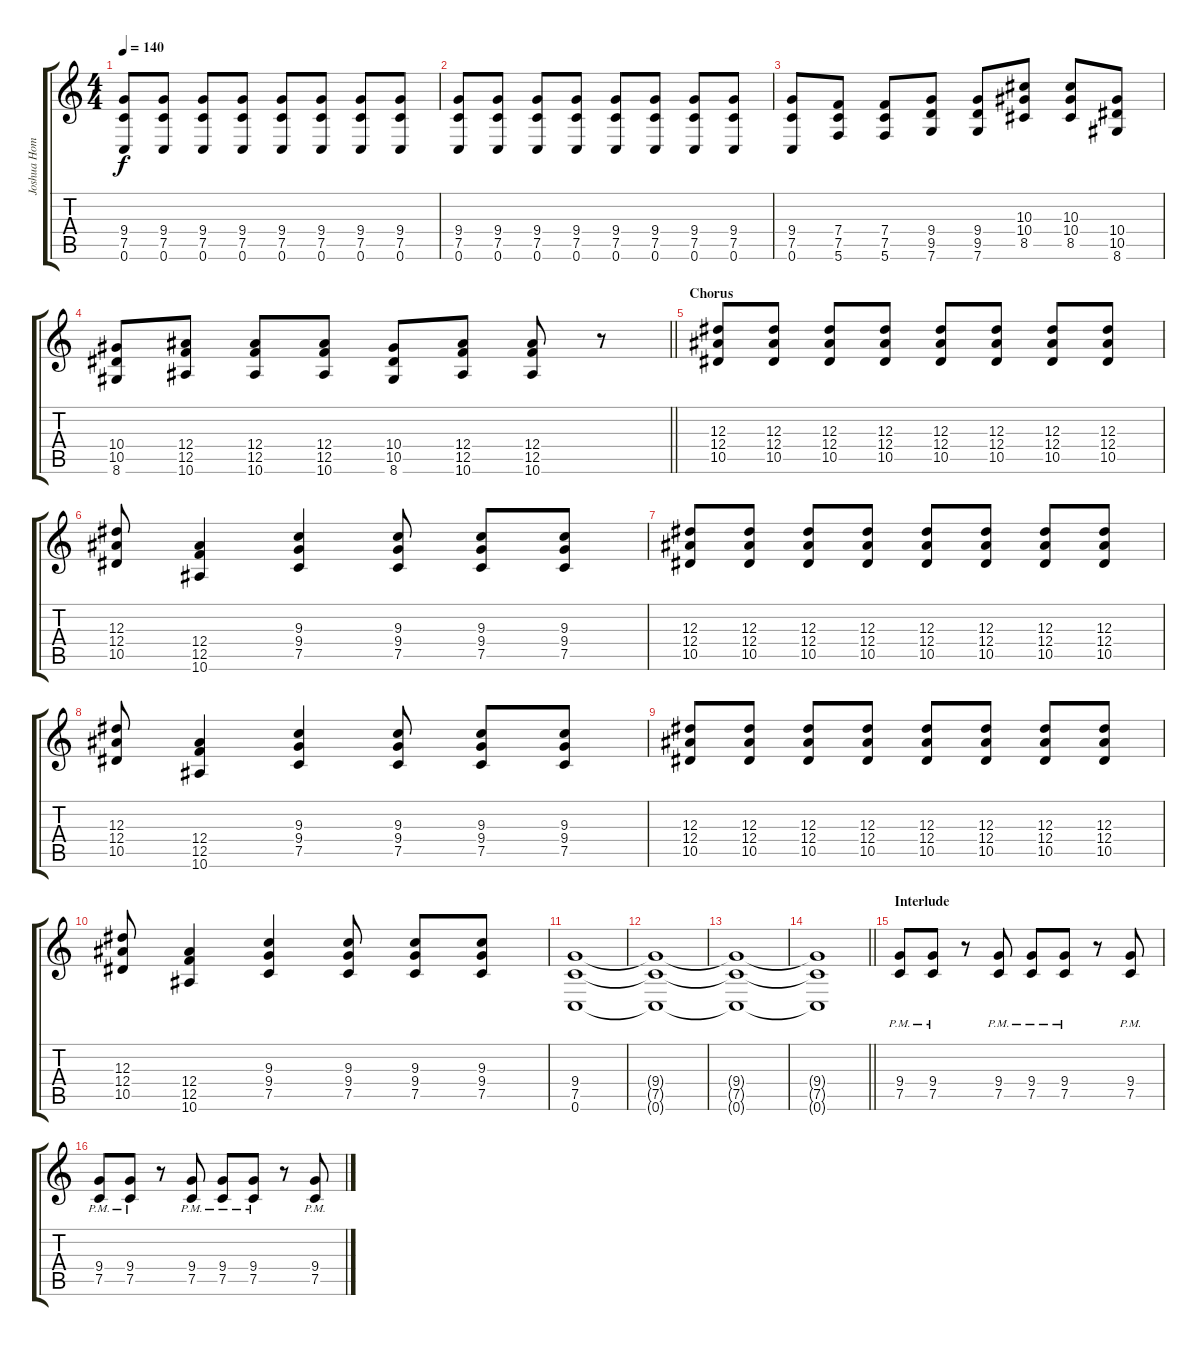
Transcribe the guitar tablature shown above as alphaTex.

\track ("Joshua Homme - Rhythm Guitar" "Joshua Hom") {instrument distortionguitar}
\staff {score tabs}
\tuning (C4 G3 Eb3 Bb2 F2 C2) {hide}
\ts (4 4)
\tempo 140
\clef g2
\ks c
(9.4 7.5 0.6).8{dy f} (9.4 7.5 0.6).8 (9.4 7.5 0.6).8 (9.4 7.5 0.6).8 (9.4 7.5 0.6).8 (9.4 7.5 0.6).8 (9.4 7.5 0.6).8 (9.4 7.5 0.6).8 |
(9.4 7.5 0.6).8 (9.4 7.5 0.6).8 (9.4 7.5 0.6).8 (9.4 7.5 0.6).8 (9.4 7.5 0.6).8 (9.4 7.5 0.6).8 (9.4 7.5 0.6).8 (9.4 7.5 0.6).8 |
(9.4 7.5 0.6).8 (7.4 7.5 5.6).8 (7.4 7.5 5.6).8 (9.4 9.5 7.6).8 (9.4 9.5 7.6).8 (10.3 10.4 8.5).8 (10.3 10.4 8.5).8 (10.4 10.5 8.6).8 |
\barLineRight lightlight
(10.4 10.5 8.6).8 (12.4 12.5 10.6).8 (12.4 12.5 10.6).8 (12.4 12.5 10.6).8 (10.4 10.5 8.6).8 (12.4 12.5 10.6).8 (12.4 12.5 10.6).8 r.8 |
\section ("" "Chorus")
(12.3 12.4 10.5).8 (12.3 12.4 10.5).8 (12.3 12.4 10.5).8 (12.3 12.4 10.5).8 (12.3 12.4 10.5).8 (12.3 12.4 10.5).8 (12.3 12.4 10.5).8 (12.3 12.4 10.5).8 |
(12.3 12.4 10.5).8 (12.4 12.5 10.6).4 (9.3 9.4 7.5).4 (9.3 9.4 7.5).8 (9.3 9.4 7.5).8 (9.3 9.4 7.5).8 |
(12.3 12.4 10.5).8 (12.3 12.4 10.5).8 (12.3 12.4 10.5).8 (12.3 12.4 10.5).8 (12.3 12.4 10.5).8 (12.3 12.4 10.5).8 (12.3 12.4 10.5).8 (12.3 12.4 10.5).8 |
(12.3 12.4 10.5).8 (12.4 12.5 10.6).4 (9.3 9.4 7.5).4 (9.3 9.4 7.5).8 (9.3 9.4 7.5).8 (9.3 9.4 7.5).8 |
(12.3 12.4 10.5).8 (12.3 12.4 10.5).8 (12.3 12.4 10.5).8 (12.3 12.4 10.5).8 (12.3 12.4 10.5).8 (12.3 12.4 10.5).8 (12.3 12.4 10.5).8 (12.3 12.4 10.5).8 |
(12.3 12.4 10.5).8 (12.4 12.5 10.6).4 (9.3 9.4 7.5).4 (9.3 9.4 7.5).8 (9.3 9.4 7.5).8 (9.3 9.4 7.5).8 |
(9.4 7.5 0.6).1 |
(9.4{t} 7.5{t} 0.6{t}).1 |
(9.4{t} 7.5{t} 0.6{t}).1 |
\barLineRight lightlight
(9.4{t} 7.5{t} 0.6{t}).1 |
\section ("" "Interlude")
(9.4{pm} 7.5{pm}).8{balance 0} (9.4{pm} 7.5{pm}).8 r.8 (9.4{pm} 7.5{pm}).8 (9.4{pm} 7.5{pm}).8 (9.4{pm} 7.5{pm}).8 r.8 (9.4{pm} 7.5{pm}).8 |
(9.4{pm} 7.5{pm}).8 (9.4{pm} 7.5{pm}).8 r.8 (9.4{pm} 7.5{pm}).8 (9.4{pm} 7.5{pm}).8 (9.4{pm} 7.5{pm}).8 r.8 (9.4{pm} 7.5{pm}).8
